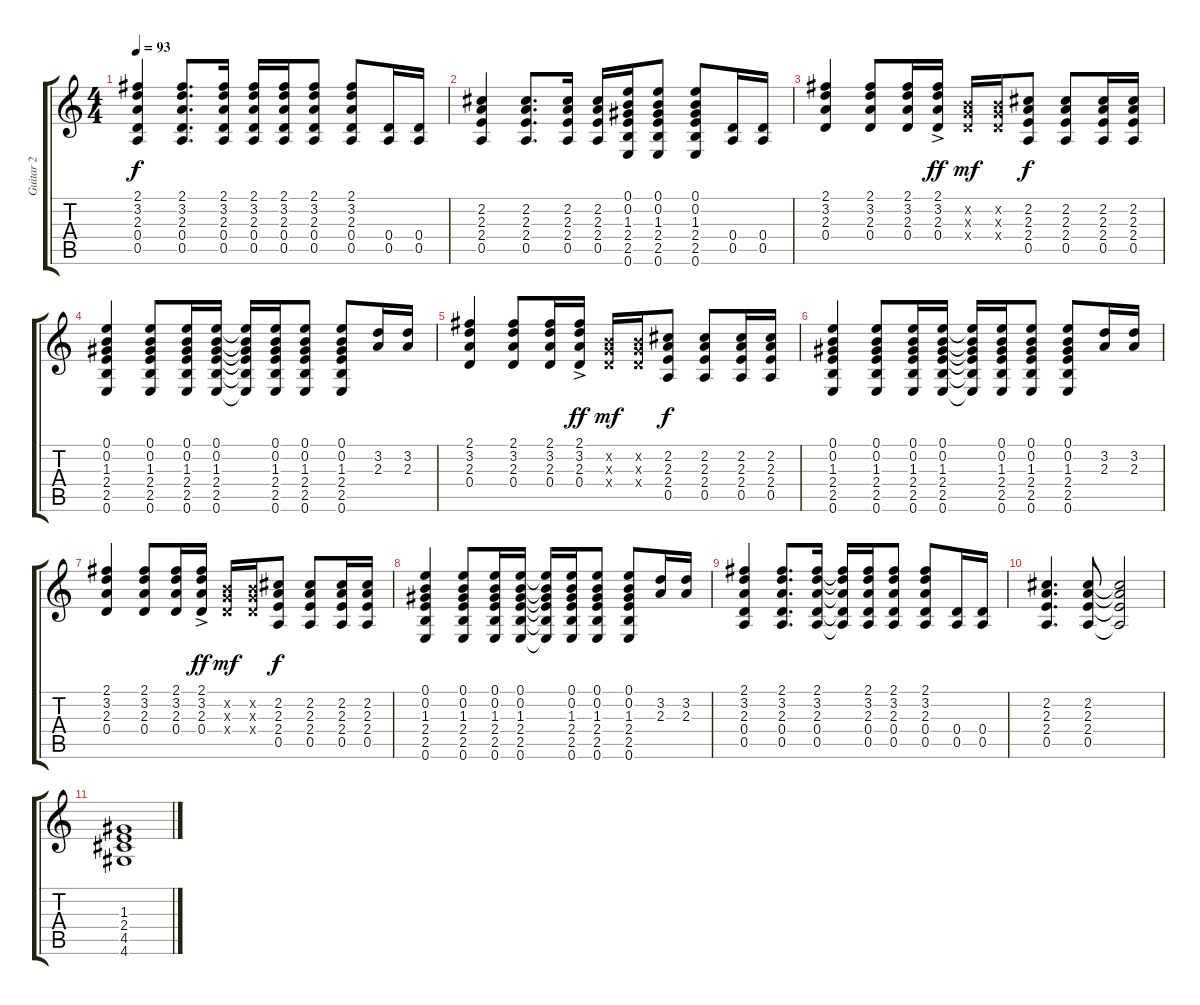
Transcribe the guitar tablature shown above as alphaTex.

\track ("Guitar 2" "Guitar 2") {instrument distortionguitar}
\staff {score tabs}
\tuning (E4 B3 G3 D3 A2 E2) {hide}
\ts (4 4)
\tempo 93
\clef g2
\ks c
(2.1 3.2 2.3 0.4 0.5).4{dy f} (2.1 3.2 2.3 0.4 0.5).8{d} (2.1 3.2 2.3 0.4 0.5).16 (2.1 3.2 2.3 0.4 0.5).16 (2.1 3.2 2.3 0.4 0.5).16 (2.1 3.2 2.3 0.4 0.5).8 (2.1 3.2 2.3 0.4 0.5).8 (0.4 0.5).16 (0.4 0.5).16 |
(2.2 2.3 2.4 0.5).4 (2.2 2.3 2.4 0.5).8{d} (2.2 2.3 2.4 0.5).16 (2.2 2.3 2.4 0.5).16 (0.1 0.2 1.3 2.4 2.5 0.6).16 (0.1 0.2 1.3 2.4 2.5 0.6).8 (0.1 0.2 1.3 2.4 2.5 0.6).8 (0.4 0.5).16 (0.4 0.5).16 |
(2.1 3.2 2.3 0.4).4 (2.1 3.2 2.3 0.4).8 (2.1 3.2 2.3 0.4).16 (2.1{ac} 3.2 2.3 0.4).16{dy ff} (0.2{x} 0.3{x} 0.4{x}).16{dy mf} (0.2{x} 0.3{x} 0.4{x}).16 (2.2 2.3 2.4 0.5).8{dy f} (2.2 2.3 2.4 0.5).8 (2.2 2.3 2.4 0.5).16 (2.2 2.3 2.4 0.5).16 |
(0.1 0.2 1.3 2.4 2.5 0.6).4 (0.1 0.2 1.3 2.4 2.5 0.6).8 (0.1 0.2 1.3 2.4 2.5 0.6).16 (0.1 0.2 1.3 2.4 2.5 0.6).16 (0.1{t} 0.2{t} 1.3{t} 2.4{t} 2.5{t} 0.6{t}).16 (0.1 0.2 1.3 2.4 2.5 0.6).16 (0.1 0.2 1.3 2.4 2.5 0.6).8 (0.1 0.2 1.3 2.4 2.5 0.6).8 (3.2 2.3).16 (3.2 2.3).16 |
(2.1 3.2 2.3 0.4).4 (2.1 3.2 2.3 0.4).8 (2.1 3.2 2.3 0.4).16 (2.1{ac} 3.2 2.3 0.4).16{dy ff} (0.2{x} 0.3{x} 0.4{x}).16{dy mf} (0.2{x} 0.3{x} 0.4{x}).16 (2.2 2.3 2.4 0.5).8{dy f} (2.2 2.3 2.4 0.5).8 (2.2 2.3 2.4 0.5).16 (2.2 2.3 2.4 0.5).16 |
(0.1 0.2 1.3 2.4 2.5 0.6).4 (0.1 0.2 1.3 2.4 2.5 0.6).8 (0.1 0.2 1.3 2.4 2.5 0.6).16 (0.1 0.2 1.3 2.4 2.5 0.6).16 (0.1{t} 0.2{t} 1.3{t} 2.4{t} 2.5{t} 0.6{t}).16 (0.1 0.2 1.3 2.4 2.5 0.6).16 (0.1 0.2 1.3 2.4 2.5 0.6).8 (0.1 0.2 1.3 2.4 2.5 0.6).8 (3.2 2.3).16 (3.2 2.3).16 |
(2.1 3.2 2.3 0.4).4 (2.1 3.2 2.3 0.4).8 (2.1 3.2 2.3 0.4).16 (2.1{ac} 3.2 2.3 0.4).16{dy ff} (0.2{x} 0.3{x} 0.4{x}).16{dy mf} (0.2{x} 0.3{x} 0.4{x}).16 (2.2 2.3 2.4 0.5).8{dy f} (2.2 2.3 2.4 0.5).8 (2.2 2.3 2.4 0.5).16 (2.2 2.3 2.4 0.5).16 |
(0.1 0.2 1.3 2.4 2.5 0.6).4 (0.1 0.2 1.3 2.4 2.5 0.6).8 (0.1 0.2 1.3 2.4 2.5 0.6).16 (0.1 0.2 1.3 2.4 2.5 0.6).16 (0.1{t} 0.2{t} 1.3{t} 2.4{t} 2.5{t} 0.6{t}).16 (0.1 0.2 1.3 2.4 2.5 0.6).16 (0.1 0.2 1.3 2.4 2.5 0.6).8 (0.1 0.2 1.3 2.4 2.5 0.6).8 (3.2 2.3).16 (3.2 2.3).16 |
(2.1 3.2 2.3 0.4 0.5).4 (2.1 3.2 2.3 0.4 0.5).8{d} (2.1 3.2 2.3 0.4 0.5).16 (2.1{t} 3.2{t} 2.3{t} 0.4{t} 0.5{t}).16 (2.1 3.2 2.3 0.4 0.5).16 (2.1 3.2 2.3 0.4 0.5).8 (2.1 3.2 2.3 0.4 0.5).8 (0.4 0.5).16 (0.4 0.5).16 |
(2.2 2.3 2.4 0.5).4{d} (2.2 2.3 2.4 0.5).8 (2.2{t} 2.3{t} 2.4{t} 0.5{t}).2 |
(1.3 2.4 4.5 4.6).1
